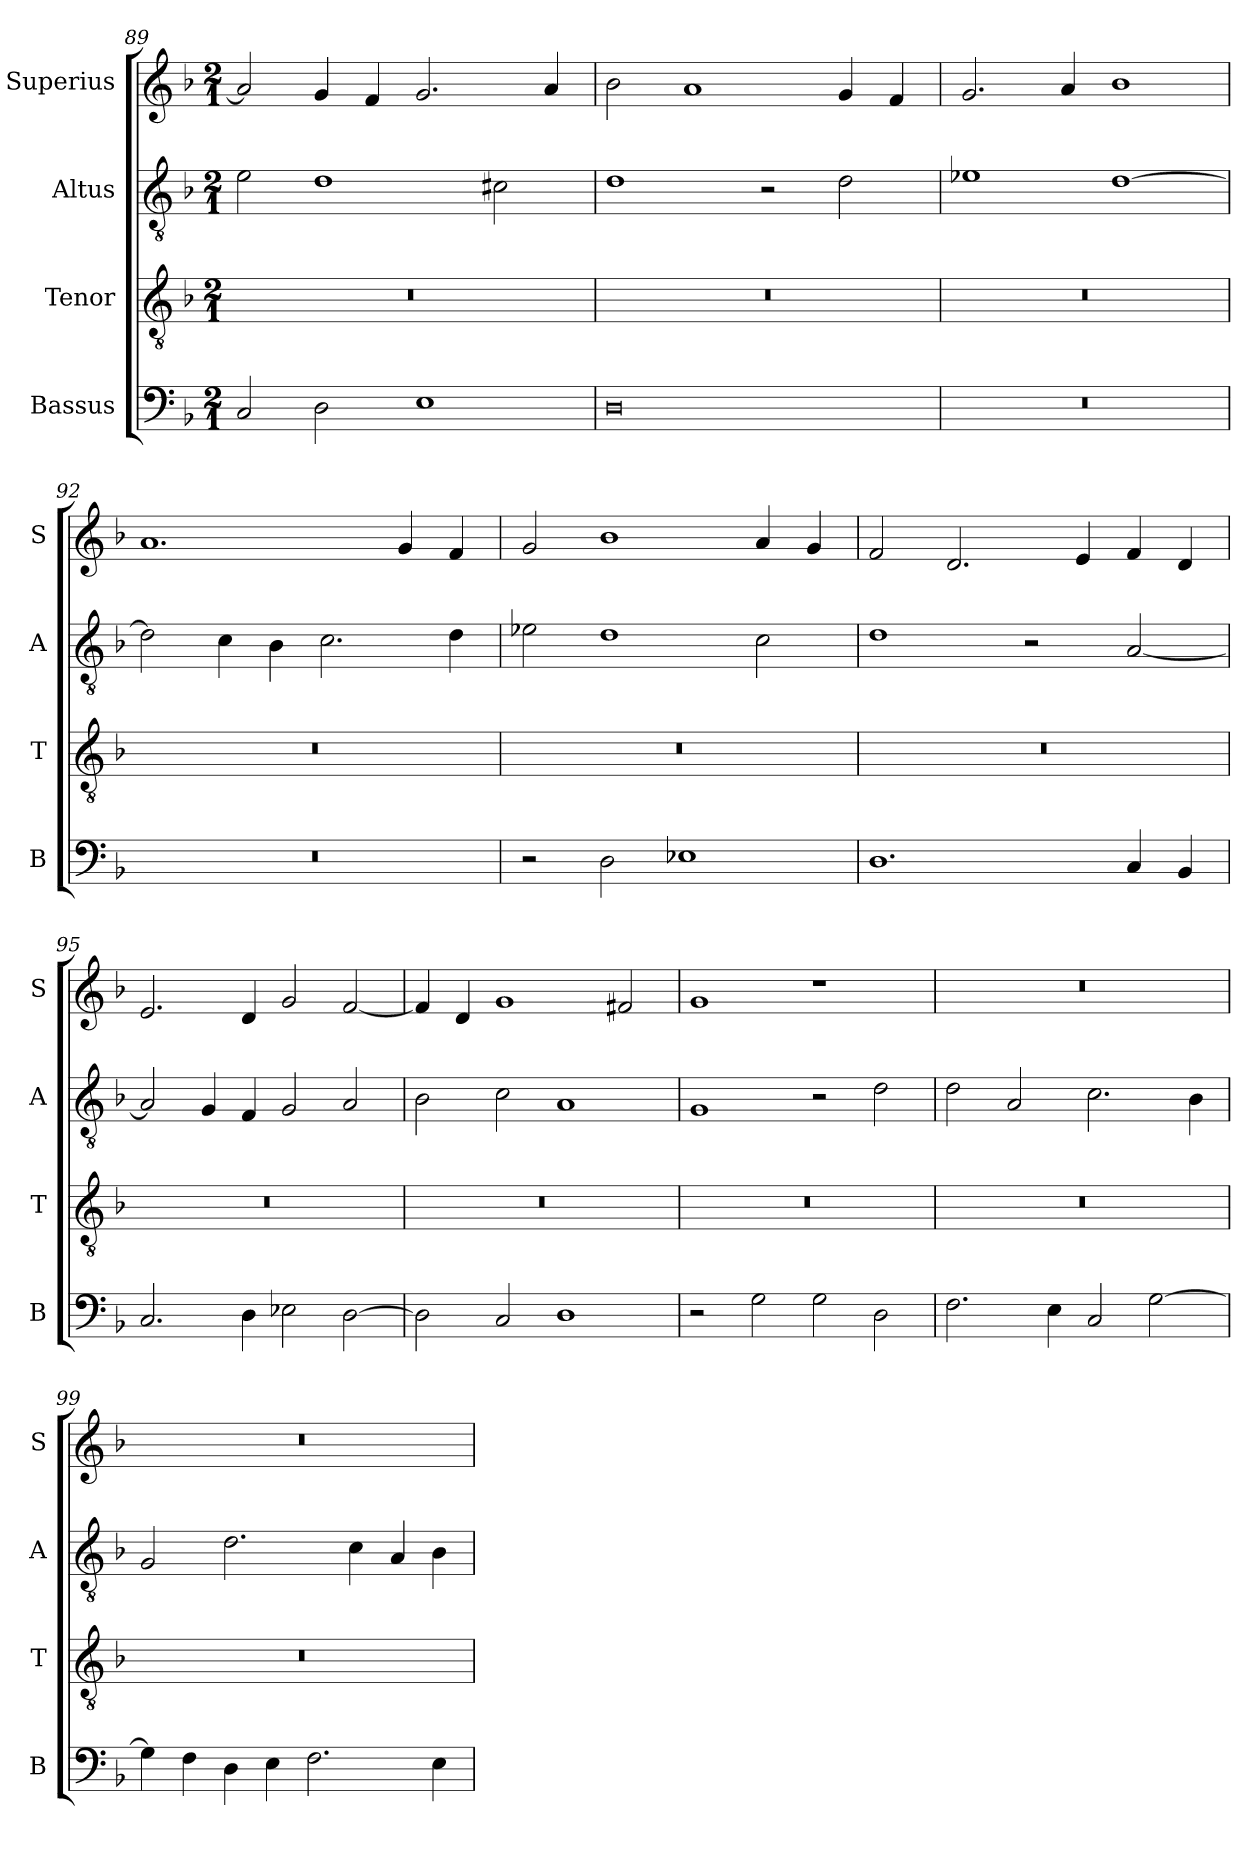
**kern	**kern	**kern	**kern
*part4	*part3	*part2	*part1
*staff4	*staff3	*staff2	*staff1
*I"Bassus	*I"Tenor	*I"Altus	*I"Superius
*I'B	*I'T	*I'A	*I'S
*clefF4	*clefGv2	*clefGv2	*clefG2
*k[b-]	*k[b-]	*k[b-]	*k[b-]
*M2/1	*M2/1	*M2/1	*M2/1
=89	=89	=89	=89
2C/	0r	2e\	2a/]
2D\	.	1d	4g/
.	.	.	4f/
1E	.	.	2.g/
.	.	2c#X\	.
.	.	.	4a/
=90	=90	=90	=90
0D	0r	1d	2b-\
.	.	.	1a
.	.	2r	.
.	.	2d\	4g/
.	.	.	4f/
=91	=91	=91	=91
0r	0r	1e-X	2.g/
.	.	.	4a/
.	.	[1d	1b-
=92	=92	=92	=92
0r	0r	2d\]	1.a
.	.	4c\	.
.	.	4B-\	.
.	.	2.c\	.
.	.	.	4g/
.	.	4d\	4f/
=93	=93	=93	=93
2r	0r	2e-X\	2g/
2D\	.	1d	1b-
1E-X	.	.	.
.	.	2c\	4a/
.	.	.	4g/
=94	=94	=94	=94
1.D	0r	1d	2f/
.	.	.	2.d/
.	.	2r	.
.	.	.	4e/
4C/	.	[2A/	4f/
4BB-/	.	.	4d/
=95	=95	=95	=95
2.C/	0r	2A/]	2.e/
.	.	4G/	.
4D\	.	4F/	4d/
2E-X\	.	2G/	2g/
[2D\	.	2A/	[2f/
=96	=96	=96	=96
2D\]	0r	2B-\	4f/]
.	.	.	4d/
2C/	.	2c\	1g
1D	.	1A	.
.	.	.	2f#X/
=97	=97	=97	=97
2r	0r	1G	1g
2G\	.	.	.
2G\	.	2r	1r
2D\	.	2d\	.
=98	=98	=98	=98
2.F\	0r	2d\	0r
.	.	2A/	.
4E\	.	.	.
2C/	.	2.c\	.
[2G\	.	.	.
.	.	4B-\	.
=99	=99	=99	=99
4G\]	0r	2G/	0r
4F\	.	.	.
4D\	.	2.d\	.
4E\	.	.	.
2.F\	.	.	.
.	.	4c\	.
.	.	4A/	.
4E\	.	4B-\	.
=	=	=	=
*-	*-	*-	*-
